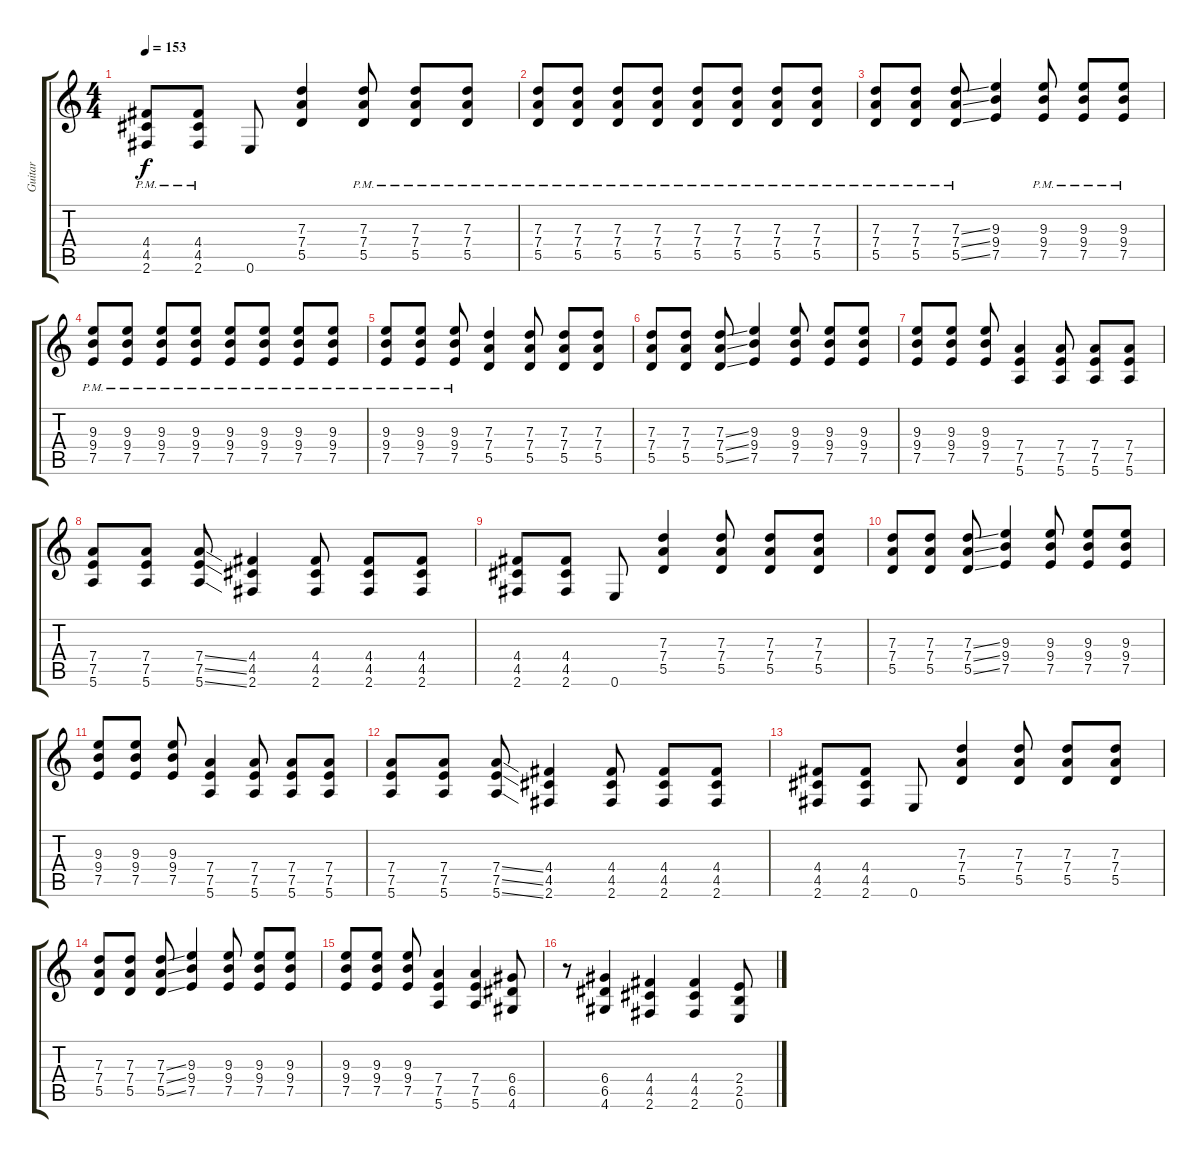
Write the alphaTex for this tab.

\track ("Guitar" "Guitar") {instrument overdrivenguitar}
\staff {score tabs}
\tuning (E4 B3 G3 D3 A2 E2) {hide}
\ts (4 4)
\tempo 153
\clef g2
\ks c
(4.4{pm} 4.5{pm} 2.6{pm}).8{dy f} (4.4{pm} 4.5{pm} 2.6{pm}).8 0.6.8 (7.3 7.4 5.5).4 (7.3{pm} 7.4{pm} 5.5{pm}).8 (7.3{pm} 7.4{pm} 5.5{pm}).8 (7.3{pm} 7.4{pm} 5.5{pm}).8 |
(7.3{pm} 7.4{pm} 5.5{pm}).8 (7.3{pm} 7.4{pm} 5.5{pm}).8 (7.3{pm} 7.4{pm} 5.5{pm}).8 (7.3{pm} 7.4{pm} 5.5{pm}).8 (7.3{pm} 7.4{pm} 5.5{pm}).8 (7.3{pm} 7.4{pm} 5.5{pm}).8 (7.3{pm} 7.4{pm} 5.5{pm}).8 (7.3{pm} 7.4{pm} 5.5{pm}).8 |
(7.3{pm} 7.4{pm} 5.5{pm}).8 (7.3{pm} 7.4{pm} 5.5{pm}).8 (7.3{ss pm} 7.4{ss pm} 5.5{ss pm}).8 (9.3 9.4 7.5).4 (9.3{pm} 9.4{pm} 7.5{pm}).8 (9.3{pm} 9.4{pm} 7.5{pm}).8 (9.3{pm} 9.4{pm} 7.5{pm}).8 |
(9.3{pm} 9.4{pm} 7.5{pm}).8 (9.3{pm} 9.4{pm} 7.5{pm}).8 (9.3{pm} 9.4{pm} 7.5{pm}).8 (9.3{pm} 9.4{pm} 7.5{pm}).8 (9.3{pm} 9.4{pm} 7.5{pm}).8 (9.3{pm} 9.4{pm} 7.5{pm}).8 (9.3{pm} 9.4{pm} 7.5{pm}).8 (9.3{pm} 9.4{pm} 7.5{pm}).8 |
(9.3{pm} 9.4{pm} 7.5{pm}).8 (9.3{pm} 9.4{pm} 7.5{pm}).8 (9.3{pm} 9.4{pm} 7.5{pm}).8 (7.3 7.4 5.5).4 (7.3 7.4 5.5).8 (7.3 7.4 5.5).8 (7.3 7.4 5.5).8 |
(7.3 7.4 5.5).8 (7.3 7.4 5.5).8 (7.3{ss} 7.4{ss} 5.5{ss}).8 (9.3 9.4 7.5).4 (9.3 9.4 7.5).8 (9.3 9.4 7.5).8 (9.3 9.4 7.5).8 |
(9.3 9.4 7.5).8 (9.3 9.4 7.5).8 (9.3 9.4 7.5).8 (7.4 7.5 5.6).4 (7.4 7.5 5.6).8 (7.4 7.5 5.6).8 (7.4 7.5 5.6).8 |
(7.4 7.5 5.6).8 (7.4 7.5 5.6).8 (7.4{ss} 7.5{ss} 5.6{ss}).8 (4.4 4.5 2.6).4 (4.4 4.5 2.6).8 (4.4 4.5 2.6).8 (4.4 4.5 2.6).8 |
(4.4 4.5 2.6).8 (4.4 4.5 2.6).8 0.6.8 (7.3 7.4 5.5).4 (7.3 7.4 5.5).8 (7.3 7.4 5.5).8 (7.3 7.4 5.5).8 |
(7.3 7.4 5.5).8 (7.3 7.4 5.5).8 (7.3{ss} 7.4{ss} 5.5{ss}).8 (9.3 9.4 7.5).4 (9.3 9.4 7.5).8 (9.3 9.4 7.5).8 (9.3 9.4 7.5).8 |
(9.3 9.4 7.5).8 (9.3 9.4 7.5).8 (9.3 9.4 7.5).8 (7.4 7.5 5.6).4 (7.4 7.5 5.6).8 (7.4 7.5 5.6).8 (7.4 7.5 5.6).8 |
(7.4 7.5 5.6).8 (7.4 7.5 5.6).8 (7.4{ss} 7.5{ss} 5.6{ss}).8 (4.4 4.5 2.6).4 (4.4 4.5 2.6).8 (4.4 4.5 2.6).8 (4.4 4.5 2.6).8 |
(4.4 4.5 2.6).8 (4.4 4.5 2.6).8 0.6.8 (7.3 7.4 5.5).4 (7.3 7.4 5.5).8 (7.3 7.4 5.5).8 (7.3 7.4 5.5).8 |
(7.3 7.4 5.5).8 (7.3 7.4 5.5).8 (7.3{ss} 7.4{ss} 5.5{ss}).8 (9.3 9.4 7.5).4 (9.3 9.4 7.5).8 (9.3 9.4 7.5).8 (9.3 9.4 7.5).8 |
(9.3 9.4 7.5).8 (9.3 9.4 7.5).8 (9.3 9.4 7.5).8 (7.4 7.5 5.6).4 (7.4 7.5 5.6).4 (6.4 6.5 4.6).8 |
r.8 (6.4 6.5 4.6).4 (4.4 4.5 2.6).4 (4.4 4.5 2.6).4 (2.4 2.5 0.6).8
